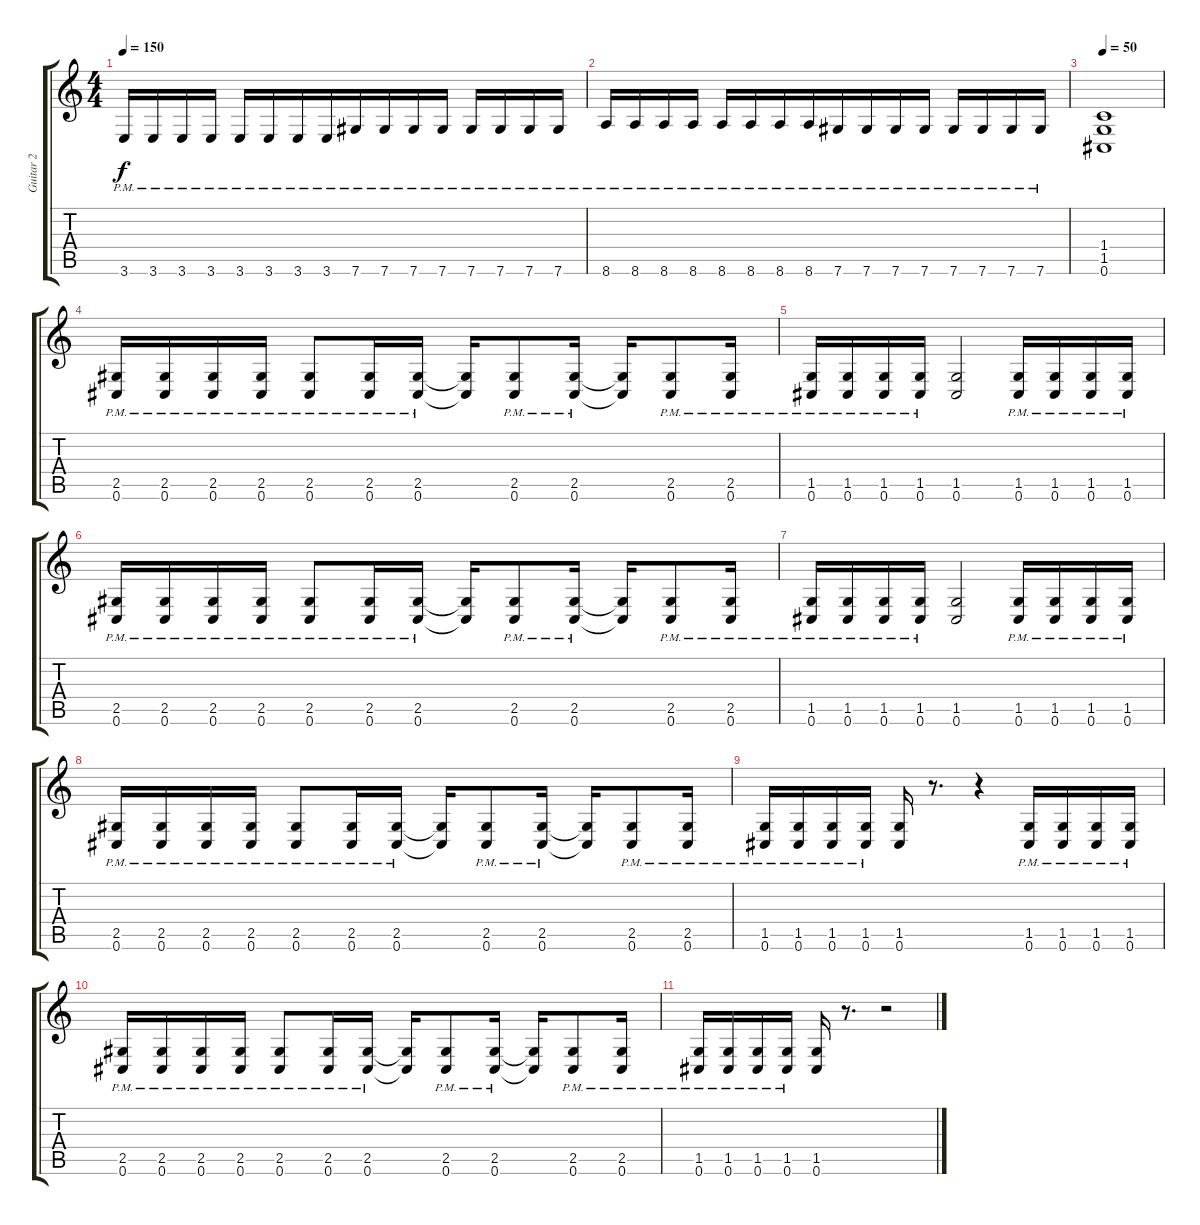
\track ("Guitar 2" "Guitar 2") {instrument distortionguitar}
\staff {score tabs}
\tuning (Db4 Ab3 E3 B2 Gb2 Db2) {hide}
\ts (4 4)
\tempo 150
\clef g2
\ks c
3.6{pm}.16{dy f} 3.6{pm}.16 3.6{pm}.16 3.6{pm}.16 3.6{pm}.16{beam merge} 3.6{pm}.16 3.6{pm}.16 3.6{pm}.16{beam merge} 7.6{pm}.16 7.6{pm}.16 7.6{pm}.16 7.6{pm}.16 7.6{pm}.16 7.6{pm}.16 7.6{pm}.16 7.6{pm}.16 |
8.6{pm}.16 8.6{pm}.16 8.6{pm}.16 8.6{pm}.16 8.6{pm}.16{beam merge} 8.6{pm}.16 8.6{pm}.16 8.6{pm}.16{beam merge} 7.6{pm}.16 7.6{pm}.16 7.6{pm}.16 7.6{pm}.16 7.6{pm}.16 7.6{pm}.16 7.6{pm}.16 7.6{pm}.16 |
\tempo 50
(1.4 1.5 0.6).1 |
(2.5{pm} 0.6{pm}).16{beam merge} (2.5{pm} 0.6{pm}).16 (2.5{pm} 0.6{pm}).16{beam merge} (2.5{pm} 0.6{pm}).16 (2.5{pm} 0.6{pm}).8 (2.5{pm} 0.6{pm}).16 (2.5{pm} 0.6{pm}).16 (2.5{t} 0.6{t}).16 (2.5{pm} 0.6{pm}).8 (2.5{pm} 0.6{pm}).16 (2.5{t} 0.6{t}).16 (2.5{pm} 0.6{pm}).8{beam merge} (2.5{pm} 0.6{pm}).16 |
(1.5{pm} 0.6{pm}).16{beam merge} (1.5{pm} 0.6{pm}).16 (1.5{pm} 0.6{pm}).16 (1.5{pm} 0.6{pm}).16 (1.5 0.6).2 (1.5{pm} 0.6{pm}).16 (1.5{pm} 0.6{pm}).16 (1.5{pm} 0.6{pm}).16{beam merge} (1.5{pm} 0.6{pm}).16 |
(2.5{pm} 0.6{pm}).16{beam merge} (2.5{pm} 0.6{pm}).16 (2.5{pm} 0.6{pm}).16{beam merge} (2.5{pm} 0.6{pm}).16 (2.5{pm} 0.6{pm}).8 (2.5{pm} 0.6{pm}).16 (2.5{pm} 0.6{pm}).16 (2.5{t} 0.6{t}).16 (2.5{pm} 0.6{pm}).8 (2.5{pm} 0.6{pm}).16 (2.5{t} 0.6{t}).16 (2.5{pm} 0.6{pm}).8{beam merge} (2.5{pm} 0.6{pm}).16 |
(1.5{pm} 0.6{pm}).16{beam merge} (1.5{pm} 0.6{pm}).16 (1.5{pm} 0.6{pm}).16 (1.5{pm} 0.6{pm}).16 (1.5 0.6).2 (1.5{pm} 0.6{pm}).16 (1.5{pm} 0.6{pm}).16 (1.5{pm} 0.6{pm}).16{beam merge} (1.5{pm} 0.6{pm}).16 |
(2.5{pm} 0.6{pm}).16{beam merge} (2.5{pm} 0.6{pm}).16 (2.5{pm} 0.6{pm}).16{beam merge} (2.5{pm} 0.6{pm}).16 (2.5{pm} 0.6{pm}).8 (2.5{pm} 0.6{pm}).16 (2.5{pm} 0.6{pm}).16 (2.5{t} 0.6{t}).16 (2.5{pm} 0.6{pm}).8 (2.5{pm} 0.6{pm}).16 (2.5{t} 0.6{t}).16 (2.5{pm} 0.6{pm}).8{beam merge} (2.5{pm} 0.6{pm}).16 |
(1.5{pm} 0.6{pm}).16{beam merge} (1.5{pm} 0.6{pm}).16 (1.5{pm} 0.6{pm}).16 (1.5{pm} 0.6{pm}).16 (1.5 0.6).16 r.8{d} r.4 (1.5{pm} 0.6{pm}).16{beam merge} (1.5{pm} 0.6{pm}).16 (1.5{pm} 0.6{pm}).16 (1.5{pm} 0.6{pm}).16 |
(2.5{pm} 0.6{pm}).16{beam merge} (2.5{pm} 0.6{pm}).16 (2.5{pm} 0.6{pm}).16{beam merge} (2.5{pm} 0.6{pm}).16 (2.5{pm} 0.6{pm}).8 (2.5{pm} 0.6{pm}).16 (2.5{pm} 0.6{pm}).16 (2.5{t} 0.6{t}).16 (2.5{pm} 0.6{pm}).8 (2.5{pm} 0.6{pm}).16 (2.5{t} 0.6{t}).16 (2.5{pm} 0.6{pm}).8{beam merge} (2.5{pm} 0.6{pm}).16 |
(1.5{pm} 0.6{pm}).16{beam merge} (1.5{pm} 0.6{pm}).16 (1.5{pm} 0.6{pm}).16 (1.5{pm} 0.6{pm}).16 (1.5 0.6).16 r.8{d} r.2
